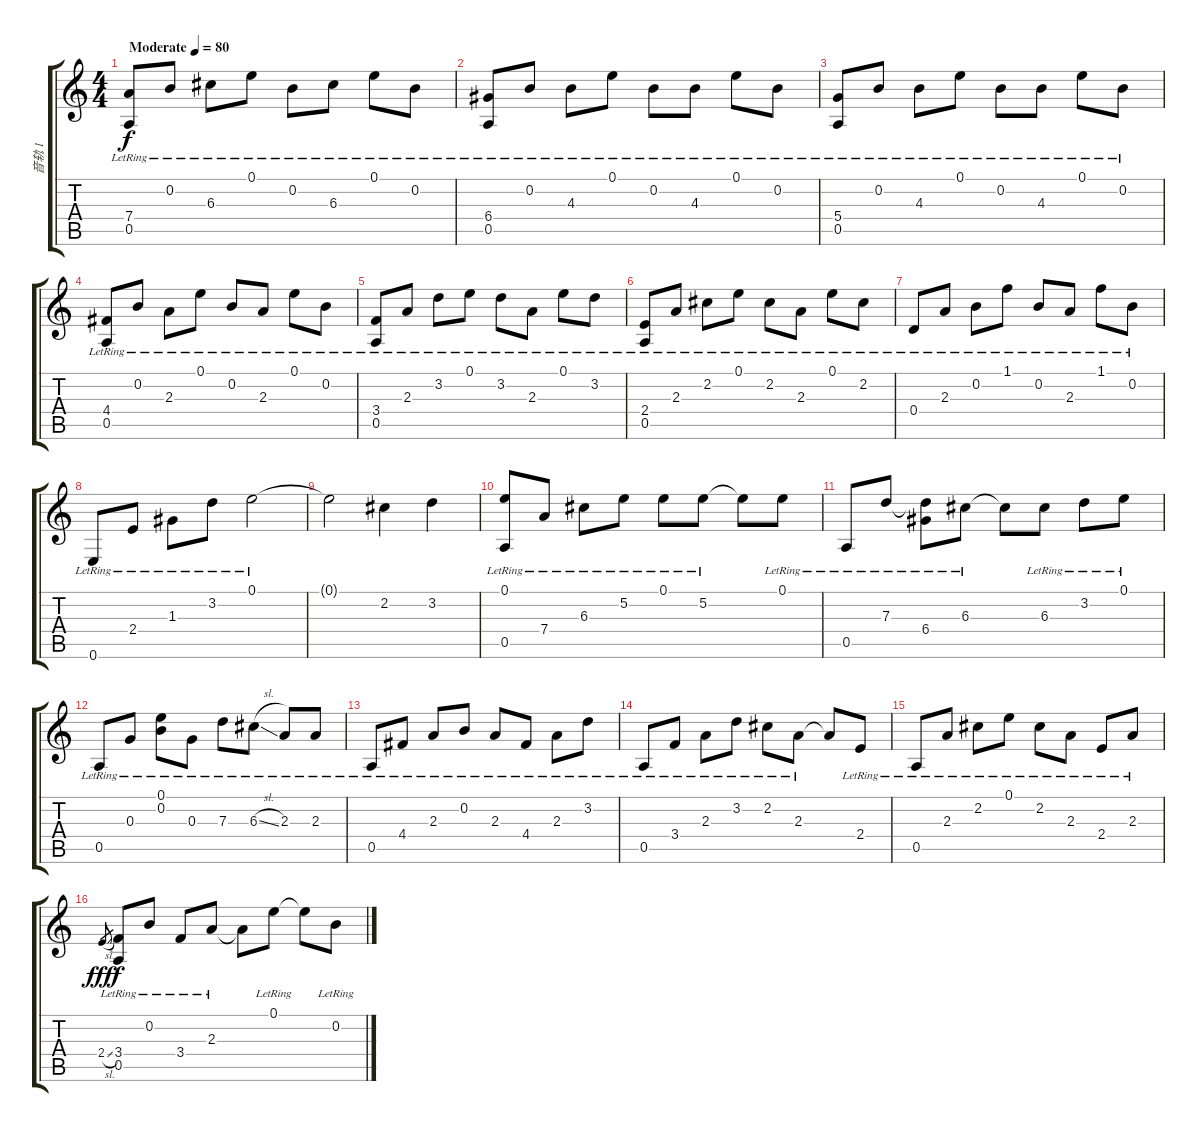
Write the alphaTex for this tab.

\track ("音轨 1" "音轨 1") {instrument acousticguitarnylon}
\staff {score tabs}
\tuning (E4 B3 G3 D3 A2 E2) {hide}
\ts (4 4)
\tempo (80 "Moderate")
\clef g2
\ks c
(7.4{lr} 0.5{lr}).8{dy f instrument acousticguitarnylon} 0.2{lr}.8 6.3{lr}.8 0.1{lr}.8 0.2{lr}.8 6.3{lr}.8 0.1{lr}.8 0.2{lr}.8 |
(6.4{lr} 0.5{lr}).8 0.2{lr}.8 4.3{lr}.8 0.1{lr}.8 0.2{lr}.8 4.3{lr}.8 0.1{lr}.8 0.2{lr}.8 |
(5.4{lr} 0.5{lr}).8 0.2{lr}.8 4.3{lr}.8 0.1{lr}.8 0.2{lr}.8 4.3{lr}.8 0.1{lr}.8 0.2{lr}.8 |
(4.4{lr} 0.5{lr}).8 0.2{lr}.8 2.3{lr}.8 0.1{lr}.8 0.2{lr}.8 2.3{lr}.8 0.1{lr}.8 0.2{lr}.8 |
(3.4{lr} 0.5{lr}).8 2.3{lr}.8 3.2{lr}.8 0.1{lr}.8 3.2{lr}.8 2.3{lr}.8 0.1{lr}.8 3.2{lr}.8 |
(2.4{lr} 0.5{lr}).8 2.3{lr}.8 2.2{lr}.8 0.1{lr}.8 2.2{lr}.8 2.3{lr}.8 0.1{lr}.8 2.2{lr}.8 |
0.4{lr}.8 2.3{lr}.8 0.2{lr}.8 1.1{lr}.8 0.2{lr}.8 2.3{lr}.8 1.1{lr}.8 0.2{lr}.8 |
0.6{lr}.8 2.4{lr}.8 1.3{lr}.8 3.2{lr}.8 0.1{lr}.2 |
0.1{t}.2 2.2.4 3.2.4 |
(0.1{lr} 0.5{lr}).8 7.4{lr}.8 6.3{lr}.8 5.2{lr}.8 0.1{lr}.8 5.2{lr}.8 5.2{t}.8 0.1{lr}.8 |
0.5{lr}.8 7.3{lr}.8 (7.3{t} 6.4{lr}).8 6.3{lr}.8 6.3{t}.8 6.3{lr}.8 3.2{lr}.8 0.1{lr}.8 |
0.5{lr}.8 0.3{lr}.8 (0.1{lr} 0.2{lr}).8 0.3{lr}.8 7.3{lr}.8 6.3{sl lr}.8 2.3{lr}.8 2.3{lr}.8 |
0.5{lr}.8 4.4{lr}.8 2.3{lr}.8 0.2{lr}.8 2.3{lr}.8 4.4{lr}.8 2.3{lr}.8 3.2{lr}.8 |
0.5{lr}.8 3.4{lr}.8 2.3{lr}.8 3.2{lr}.8 2.2{lr}.8 2.3{lr}.8 2.3{t}.8 2.4{lr}.8 |
0.5{lr}.8 2.3{lr}.8 2.2{lr}.8 0.1{lr}.8 2.2{lr}.8 2.3{lr}.8 2.4{lr}.8 2.3{lr}.8 |
2.4{sl}.8{gr dy fff} (3.4{lr} 0.5{lr}).8{dy f} 0.2{lr}.8 3.4{lr}.8 2.3{lr}.8 2.3{t}.8 0.1{lr}.8 0.1{t}.8 0.2{lr}.8
